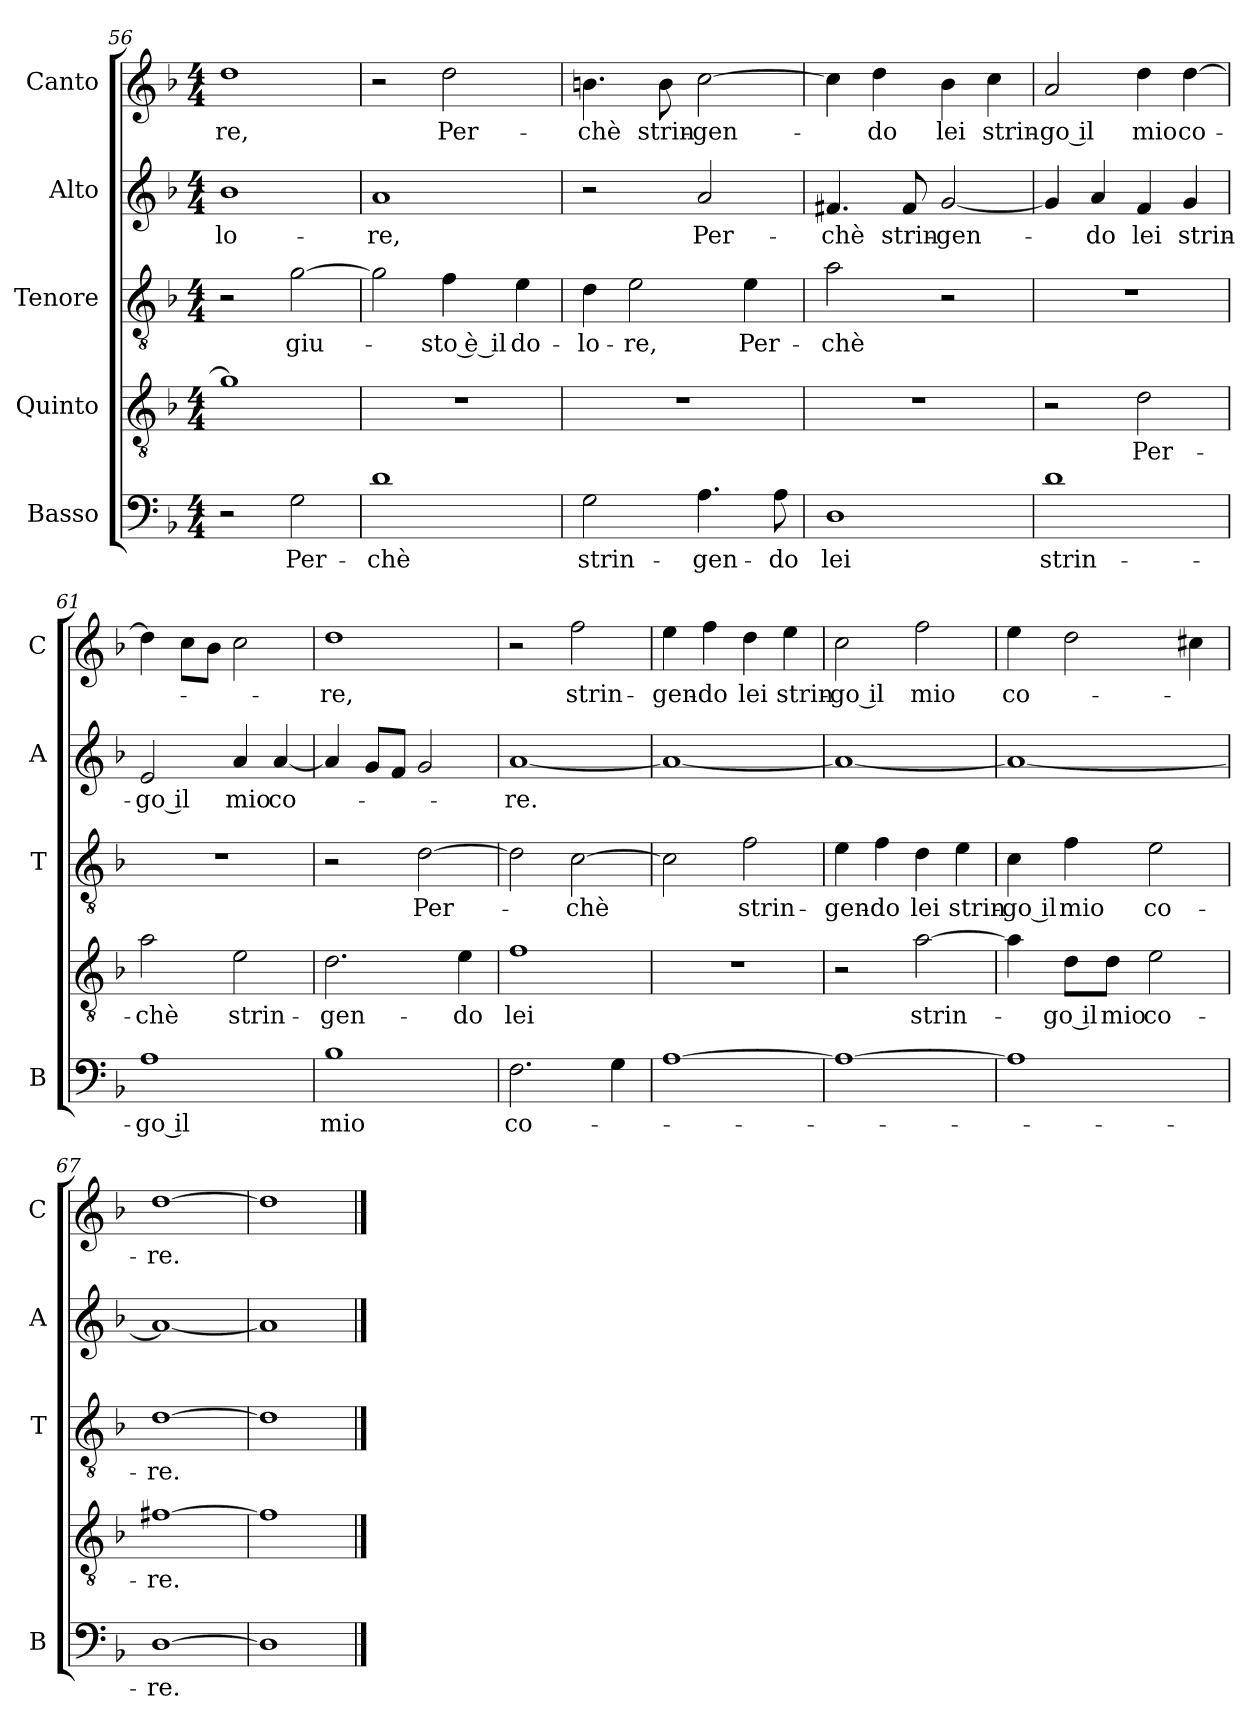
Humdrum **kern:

**kern	**text	**kern	**text	**kern	**text	**kern	**text	**kern	**text
*part5	*part5	*part4	*part4	*part3	*part3	*part2	*part2	*part1	*part1
*staff5	*staff5	*staff4	*staff4	*staff3	*staff3	*staff2	*staff2	*staff1	*staff1
*I"Basso	*	*I"Quinto	*	*I"Tenore	*	*I"Alto	*	*I"Canto	*
*I'B	*	*	*	*I'T	*	*I'A	*	*I'C	*
*clefF4	*	*clefGv2	*	*clefGv2	*	*clefG2	*	*clefG2	*
*k[b-]	*	*k[b-]	*	*k[b-]	*	*k[b-]	*	*k[b-]	*
*F:	*	*F:	*	*F:	*	*F:	*	*F:	*
*M4/4	*	*M4/4	*	*M4/4	*	*M4/4	*	*M4/4	*
=56	=56	=56	=56	=56	=56	=56	=56	=56	=56
!	!	!	!	!	!	!	!LO:LY:b	!	!LO:LY:b
2r	.	1g]	.	2r	.	1b-	-lo-	1dd	-re,
!	!LO:LY:b	!	!	!	!LO:LY:b	!	!	!	!
2G\	Per-	.	.	[2g\	giu-	.	.	.	.
=57	=57	=57	=57	=57	=57	=57	=57	=57	=57
!	!LO:LY:b	!	!	!	!	!	!LO:LY:b	!	!
1d	-chè	1r	.	2g\]	.	1a	-re,	2r	.
!	!	!	!	!	!LO:LY:b	!	!	!	!LO:LY:b
.	.	.	.	4f\	-sto è il	.	.	2dd\	Per-
!	!	!	!	!	!LO:LY:b	!	!	!	!
.	.	.	.	4e\	do-	.	.	.	.
!!LO:PB:g=z
=58	=58	=58	=58	=58	=58	=58	=58	=58	=58
!	!LO:LY:b	!	!	!	!LO:LY:b	!	!	!	!LO:LY:b
2G\	strin-	1r	.	4d\	-lo-	2r	.	4.bn\	-chè
!	!	!	!	!	!LO:LY:b	!	!	!	!
.	.	.	.	2e\	-re,	.	.	.	.
!	!	!	!	!	!	!	!	!	!LO:LY:b
.	.	.	.	.	.	.	.	8b\	strin-
!	!LO:LY:b	!	!	!	!	!	!LO:LY:b	!	!LO:LY:b
4.A\	-gen-	.	.	.	.	2a/	Per-	[2cc\	-gen-
!	!	!	!	!	!LO:LY:b	!	!	!	!
.	.	.	.	4e\	Per-	.	.	.	.
!	!LO:LY:b	!	!	!	!	!	!	!	!
8A\	-do	.	.	.	.	.	.	.	.
=59	=59	=59	=59	=59	=59	=59	=59	=59	=59
!	!LO:LY:b	!	!	!	!LO:LY:b	!	!LO:LY:b	!	!
1D	lei	1r	.	2a\	-chè	4.f#X/	-chè	4cc\]	.
!	!	!	!	!	!	!	!	!	!LO:LY:b
.	.	.	.	.	.	.	.	4dd\	-do
!	!	!	!	!	!	!	!LO:LY:b	!	!
.	.	.	.	.	.	8f#/	strin-	.	.
!	!	!	!	!	!	!	!LO:LY:b	!	!LO:LY:b
.	.	.	.	2r	.	[2g/	-gen-	4b-\	lei
!	!	!	!	!	!	!	!	!	!LO:LY:b
.	.	.	.	.	.	.	.	4cc\	strin-
=60	=60	=60	=60	=60	=60	=60	=60	=60	=60
!	!LO:LY:b	!	!	!	!	!	!	!	!LO:LY:b
1d	strin-	2r	.	1r	.	4g/]	.	2a/	-go il
!	!	!	!	!	!	!	!LO:LY:b	!	!
.	.	.	.	.	.	4a/	-do	.	.
!	!	!	!LO:LY:b	!	!	!	!LO:LY:b	!	!LO:LY:b
.	.	2d\	Per-	.	.	4f/	lei	4dd\	mio
!	!	!	!	!	!	!	!LO:LY:b	!	!LO:LY:b
.	.	.	.	.	.	4g/	strin-	[4dd\	co-
=61	=61	=61	=61	=61	=61	=61	=61	=61	=61
!	!LO:LY:b	!	!LO:LY:b	!	!	!	!LO:LY:b	!	!
1A	-go il	2a\	-chè	1r	.	2e/	-go il	4dd\]	.
.	.	.	.	.	.	.	.	8cc\L	.
.	.	.	.	.	.	.	.	8b-\J	.
!	!	!	!LO:LY:b	!	!	!	!LO:LY:b	!	!
.	.	2e\	strin-	.	.	4a/	mio	2cc\	.
!	!	!	!	!	!	!	!LO:LY:b	!	!
.	.	.	.	.	.	[4a/	co-	.	.
=62	=62	=62	=62	=62	=62	=62	=62	=62	=62
!	!LO:LY:b	!	!LO:LY:b	!	!	!	!	!	!LO:LY:b
1B-	mio	2.d\	-gen-	2r	.	4a/]	.	1dd	-re,
.	.	.	.	.	.	8g/L	.	.	.
.	.	.	.	.	.	8f/J	.	.	.
!	!	!	!	!	!LO:LY:b	!	!	!	!
.	.	.	.	[2d\	Per-	2g/	.	.	.
!	!	!	!LO:LY:b	!	!	!	!	!	!
.	.	4e\	-do	.	.	.	.	.	.
=63	=63	=63	=63	=63	=63	=63	=63	=63	=63
!	!LO:LY:b	!	!LO:LY:b	!	!	!	!LO:LY:b	!	!
2.F\	co-	1f	lei	2d\]	.	[1a	-re.	2r	.
!	!	!	!	!	!LO:LY:b	!	!	!	!LO:LY:b
.	.	.	.	[2c\	-chè	.	.	2ff\	strin-
4G\	.	.	.	.	.	.	.	.	.
!!LO:LB:g=z
=64	=64	=64	=64	=64	=64	=64	=64	=64	=64
!	!	!	!	!	!	!	!	!	!LO:LY:b
[1A	.	1r	.	2c\]	.	1a_	.	4ee\	-gen-
!	!	!	!	!	!	!	!	!	!LO:LY:b
.	.	.	.	.	.	.	.	4ff\	-do
!	!	!	!	!	!LO:LY:b	!	!	!	!LO:LY:b
.	.	.	.	2f\	strin-	.	.	4dd\	lei
!	!	!	!	!	!	!	!	!	!LO:LY:b
.	.	.	.	.	.	.	.	4ee\	strin-
=65	=65	=65	=65	=65	=65	=65	=65	=65	=65
!	!	!	!	!	!LO:LY:b	!	!	!	!LO:LY:b
1A_	.	2r	.	4e\	-gen-	1a_	.	2cc\	-go il
!	!	!	!	!	!LO:LY:b	!	!	!	!
.	.	.	.	4f\	-do	.	.	.	.
!	!	!	!LO:LY:b	!	!LO:LY:b	!	!	!	!LO:LY:b
.	.	[2a\	strin-	4d\	lei	.	.	2ff\	mio
!	!	!	!	!	!LO:LY:b	!	!	!	!
.	.	.	.	4e\	strin-	.	.	.	.
=66	=66	=66	=66	=66	=66	=66	=66	=66	=66
!	!	!	!	!	!LO:LY:b	!	!	!	!LO:LY:b
1A]	.	4a\]	.	4c\	-go il	1a_	.	4ee\	co-
!	!	!	!LO:LY:b	!	!LO:LY:b	!	!	!	!
.	.	8d\L	-go il	4f\	mio	.	.	2dd\	.
!	!	!	!LO:LY:b	!	!	!	!	!	!
.	.	8d\J	mio	.	.	.	.	.	.
!	!	!	!LO:LY:b	!	!LO:LY:b	!	!	!	!
.	.	2e\	co-	2e\	co-	.	.	.	.
.	.	.	.	.	.	.	.	4cc#X\	.
=67	=67	=67	=67	=67	=67	=67	=67	=67	=67
!	!LO:LY:b	!	!LO:LY:b	!	!LO:LY:b	!	!	!	!LO:LY:b
[1D	-re.	[1f#X	-re.	[1d	-re.	1a_	.	[1dd	-re.
=68	=68	=68	=68	=68	=68	=68	=68	=68	=68
1D]	.	1f#]	.	1d]	.	1a]	.	1dd]	.
==	==	==	==	==	==	==	==	==	==
*-	*-	*-	*-	*-	*-	*-	*-	*-	*-
